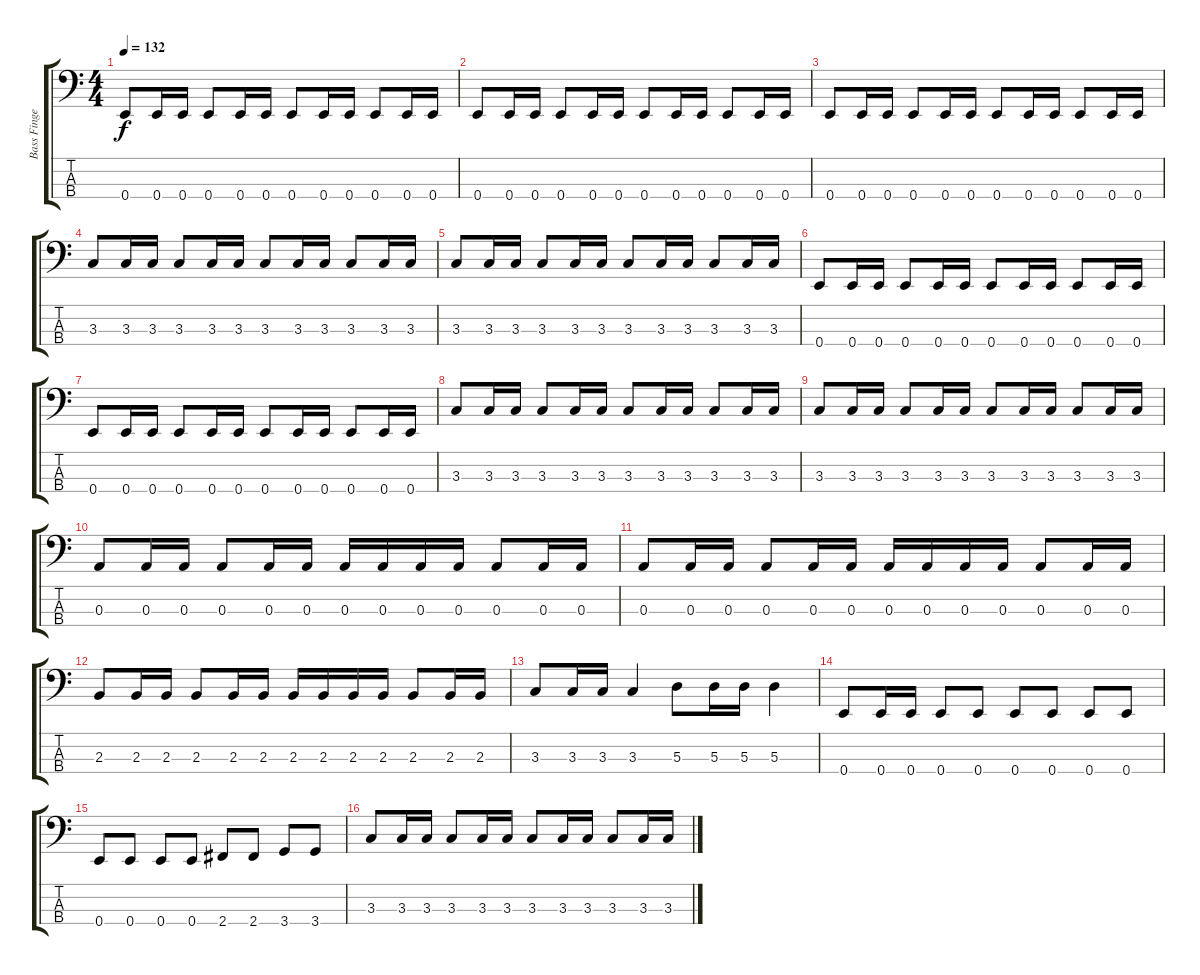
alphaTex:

\track ("Bass Finger" "Bass Finge") {instrument electricbassfinger}
\staff {score tabs}
\tuning (G2 D2 A1 E1) {hide}
\ts (4 4)
\tempo 132
\clef f4
\ks c
0.4.8{dy f} 0.4.16 0.4.16 0.4.8 0.4.16 0.4.16 0.4.8 0.4.16 0.4.16 0.4.8 0.4.16 0.4.16 |
0.4.8 0.4.16 0.4.16 0.4.8 0.4.16 0.4.16 0.4.8 0.4.16 0.4.16 0.4.8 0.4.16 0.4.16 |
0.4.8 0.4.16 0.4.16 0.4.8 0.4.16 0.4.16 0.4.8 0.4.16 0.4.16 0.4.8 0.4.16 0.4.16 |
3.3.8 3.3.16 3.3.16 3.3.8 3.3.16 3.3.16 3.3.8 3.3.16 3.3.16 3.3.8 3.3.16 3.3.16 |
3.3.8 3.3.16 3.3.16 3.3.8 3.3.16 3.3.16 3.3.8 3.3.16 3.3.16 3.3.8 3.3.16 3.3.16 |
0.4.8 0.4.16 0.4.16 0.4.8 0.4.16 0.4.16 0.4.8 0.4.16 0.4.16 0.4.8 0.4.16 0.4.16 |
0.4.8 0.4.16 0.4.16 0.4.8 0.4.16 0.4.16 0.4.8 0.4.16 0.4.16 0.4.8 0.4.16 0.4.16 |
3.3.8 3.3.16 3.3.16 3.3.8 3.3.16 3.3.16 3.3.8 3.3.16 3.3.16 3.3.8 3.3.16 3.3.16 |
3.3.8 3.3.16 3.3.16 3.3.8 3.3.16 3.3.16 3.3.8 3.3.16 3.3.16 3.3.8 3.3.16 3.3.16 |
0.3.8 0.3.16 0.3.16 0.3.8 0.3.16 0.3.16 0.3.16 0.3.16 0.3.16 0.3.16 0.3.8 0.3.16 0.3.16 |
0.3.8 0.3.16 0.3.16 0.3.8 0.3.16 0.3.16 0.3.16 0.3.16 0.3.16 0.3.16 0.3.8 0.3.16 0.3.16 |
2.3.8 2.3.16 2.3.16 2.3.8 2.3.16 2.3.16 2.3.16 2.3.16 2.3.16 2.3.16 2.3.8 2.3.16 2.3.16 |
3.3.8 3.3.16 3.3.16 3.3.4 5.3.8 5.3.16 5.3.16 5.3.4 |
0.4.8 0.4.16 0.4.16 0.4.8 0.4.8 0.4.8 0.4.8 0.4.8 0.4.8 |
0.4.8 0.4.8 0.4.8 0.4.8 2.4.8 2.4.8 3.4.8 3.4.8 |
3.3.8 3.3.16 3.3.16 3.3.8 3.3.16 3.3.16 3.3.8 3.3.16 3.3.16 3.3.8 3.3.16 3.3.16
